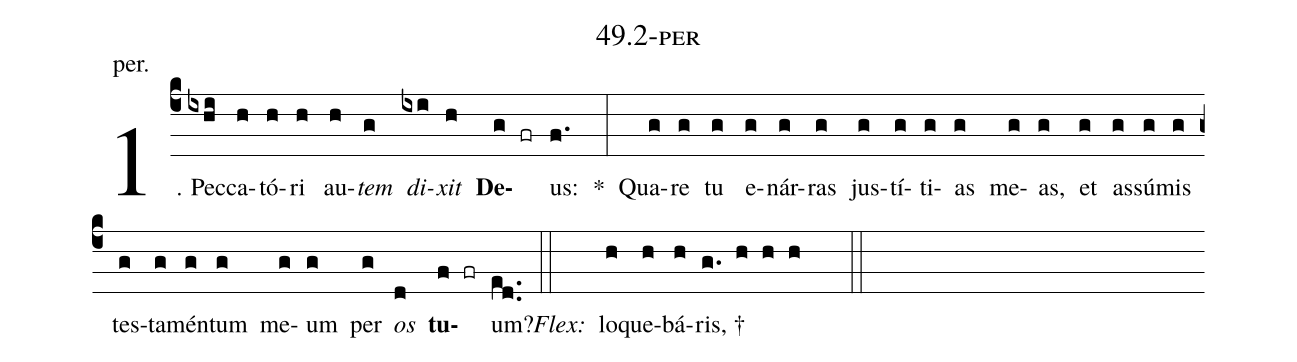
name: 49.2-per;
annotation: per.;
%%
(c4)1. Pec(ixhi)ca(h)tó(h)ri(h) au(h)<i>tem</i>(g) <i>di</i>(ixi)<i>xit</i>(h) <b>De</b>(g fr)us:(f.) *(:) Qua(g)re(g) tu(g) e(g)nár(g)ras(g) jus(g)tí(g)ti(g)as(g) me(g)as,(g) et(g) as(g)sú(g)mis(g) tes(g)ta(g)mén(g)tum(g) me(g)um(g) per(g) <i>os</i>(d) <b>tu</b>(f fr)um?(ed..) (::)
<i>Flex:</i>()  lo(h)que(h)bá(h)ris, †(g. h h h  ::)

%E(g) u(g) o(g) u(d) a(f) e.(ed..) (::)
